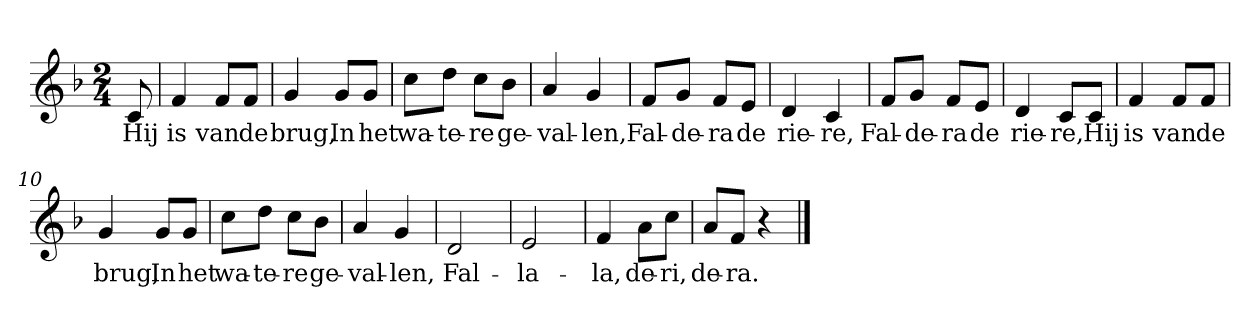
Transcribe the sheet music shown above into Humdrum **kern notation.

**kern	**text
*part1	*part1
*staff1	*staff1
*clefG2	*
*k[b-]	*
*F:	*
*M2/4	*
*MM120	*
=	=
8c	Hij
=1	=1
4f	is
8f/L	van
8f/J	de
=2	=2
4g	brug,
8g/L	In
8g/J	het
=3	=3
8cc\L	wa-
8dd\J	-te-
8cc\L	-re
8b-\J	ge-
=4	=4
4a	-val-
4g	-len,
=5	=5
8f/L	Fal-
8g/J	-de-
8f/L	-ra
8e/J	de
=6	=6
4d	rie-
4c	-re,
=7	=7
8f/L	Fal-
8g/J	-de-
8f/L	-ra
8e/J	de
=8	=8
4d	rie-
8c/L	-re,
8c/J	Hij
=9	=9
4f	is
8f/L	van
8f/J	de
=10	=10
4g	brug,
8g/L	In
8g/J	het
=11	=11
8cc\L	wa-
8dd\J	-te-
8cc\L	-re
8b-\J	ge-
=12	=12
4a	-val-
4g	-len,
=13	=13
2d	Fal-
=14	=14
2e	-la-
=15	=15
4f	-la,
8a\L	de-
8cc\J	-ri,
=16	=16
8a/L	de-
8f/J	-ra.
4r	.
==	==
*-	*-
